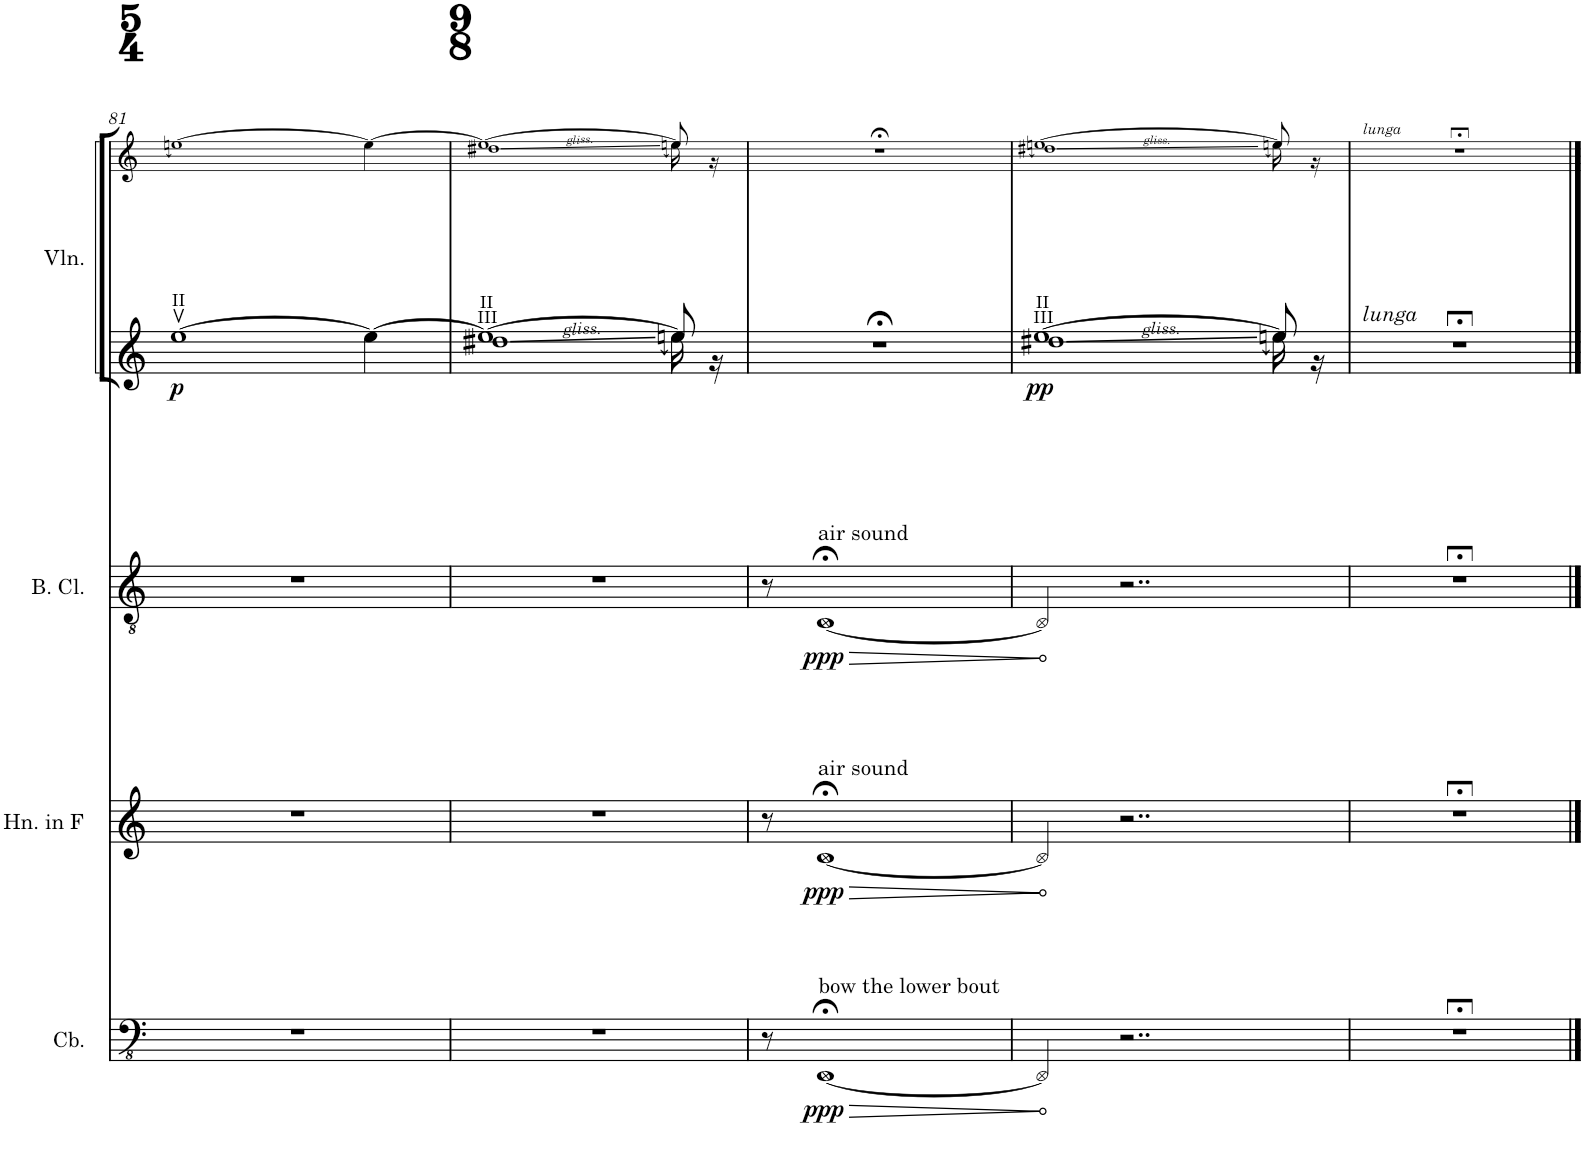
**kern	**dynam	**kern	**dynam	**kern	**dynam	**kern	**kern	**dynam
*part4	*part4	*part3	*part3	*part2	*part2	*part1	*part1	*part1
*staff5	*staff5	*staff4	*staff4	*staff3	*staff3	*staff2	*staff1	*staff1/2
*I"Contrabass	*	*I"Horn in F	*	*I"Clarinet	*	*I"Solo Violin	*	*
*I'Cb.	*	*I'Hn. in F	*	*I'Cl.	*	*I'Vln.	*	*
!!LO:PB:g=z
*clefFv4	*	*clefG2	*	*clefGv2	*	*clefG2	*clefG2	*
*Trd7c12	*	*Trd4c7	*	*Trd1c2	*	*	*	*
*k[]	*	*k[]	*	*k[]	*	*k[]	*k[]	*
*M5/4	*	*M5/4	*	*M5/4	*	*M5/4	*M5/4	*
=81	=81	=81	=81	=81	=81	=81	=81	=81
!	!	!	!	!	!	!	!	!LO:DY:b=2
4%5r	.	4%5r	.	4%5r	.	[1eev>	[1een	p
.	.	.	.	.	.	4ee\_	4ee\_	.
=82	=82	=82	=82	=82	=82	=82	=82	=82
*M9/8	*	*M9/8	*	*M9/8	*	*M9/8	*M9/8	*
*	*	*	*	*	*	*^	*^	*
8%9r	.	8%9r	.	8%9r	.	1ee_	1ddn>	1ee_	1ddn	.
.	.	.	.	.	.	8ee/]	16een\	8ee/]	16een\	.
.	.	.	.	.	.	.	16r	.	16r	.
*	*	*	*	*	*	*v	*v	*	*	*
*	*	*	*	*	*	*	*v	*v	*
=83	=83	=83	=83	=83	=83	=83	=83	=83
8r	.	8r	.	8r	.	8%9r;<	8%9r;<	.
!	!	!	!	!LO:TX:a:t=air sound	!	!	!	!
!	!	!LO:TX:a:t=air sound	!	!	!	!	!	!
!LO:TX:a:t=bow the lower bout	!	!	!	!	!	!	!	!
!	!LO:DY:b	!	!LO:DY:b	!	!LO:DY:b	!	!	!
[1FFF;<	ppp	[1d;<	ppp	[1D;<	ppp	.	.	.
=84	=84	=84	=84	=84	=84	=84	=84	=84
*	*	*	*	*	*	*^	*^	*
!	!	!	!	!	!	!	!	!	!	!LO:DY:b=2
4FFF/]	.	4d/]	.	4D/]	.	[1ee	1dd#X>	[1een	1dd#X	pp
2..r	.	2..r	.	2..r	.	.	.	.	.	.
.	.	.	.	.	.	8ee/]	16een\	8een/]	16een\	.
.	.	.	.	.	.	.	16r	.	16r	.
=85	=85	=85	=85	=85	=85	=85	=85	=85	=85	=85
!	!	!	!	!	!	!	!	!LO:TX:a:i:t=lunga	!	!
!	!	!	!	!	!	!LO:TX:a:i:t=lunga	!	!	!	!
*	*	*	*	*	*	*v	*v	*	*	*
*	*	*	*	*	*	*	*v	*v	*
8%9r;<	.	8%9r;<	.	8%9r;<	.	8%9r;<	8%9r;<	.
==	==	==	==	==	==	==	==	==
*-	*-	*-	*-	*-	*-	*-	*-	*-
